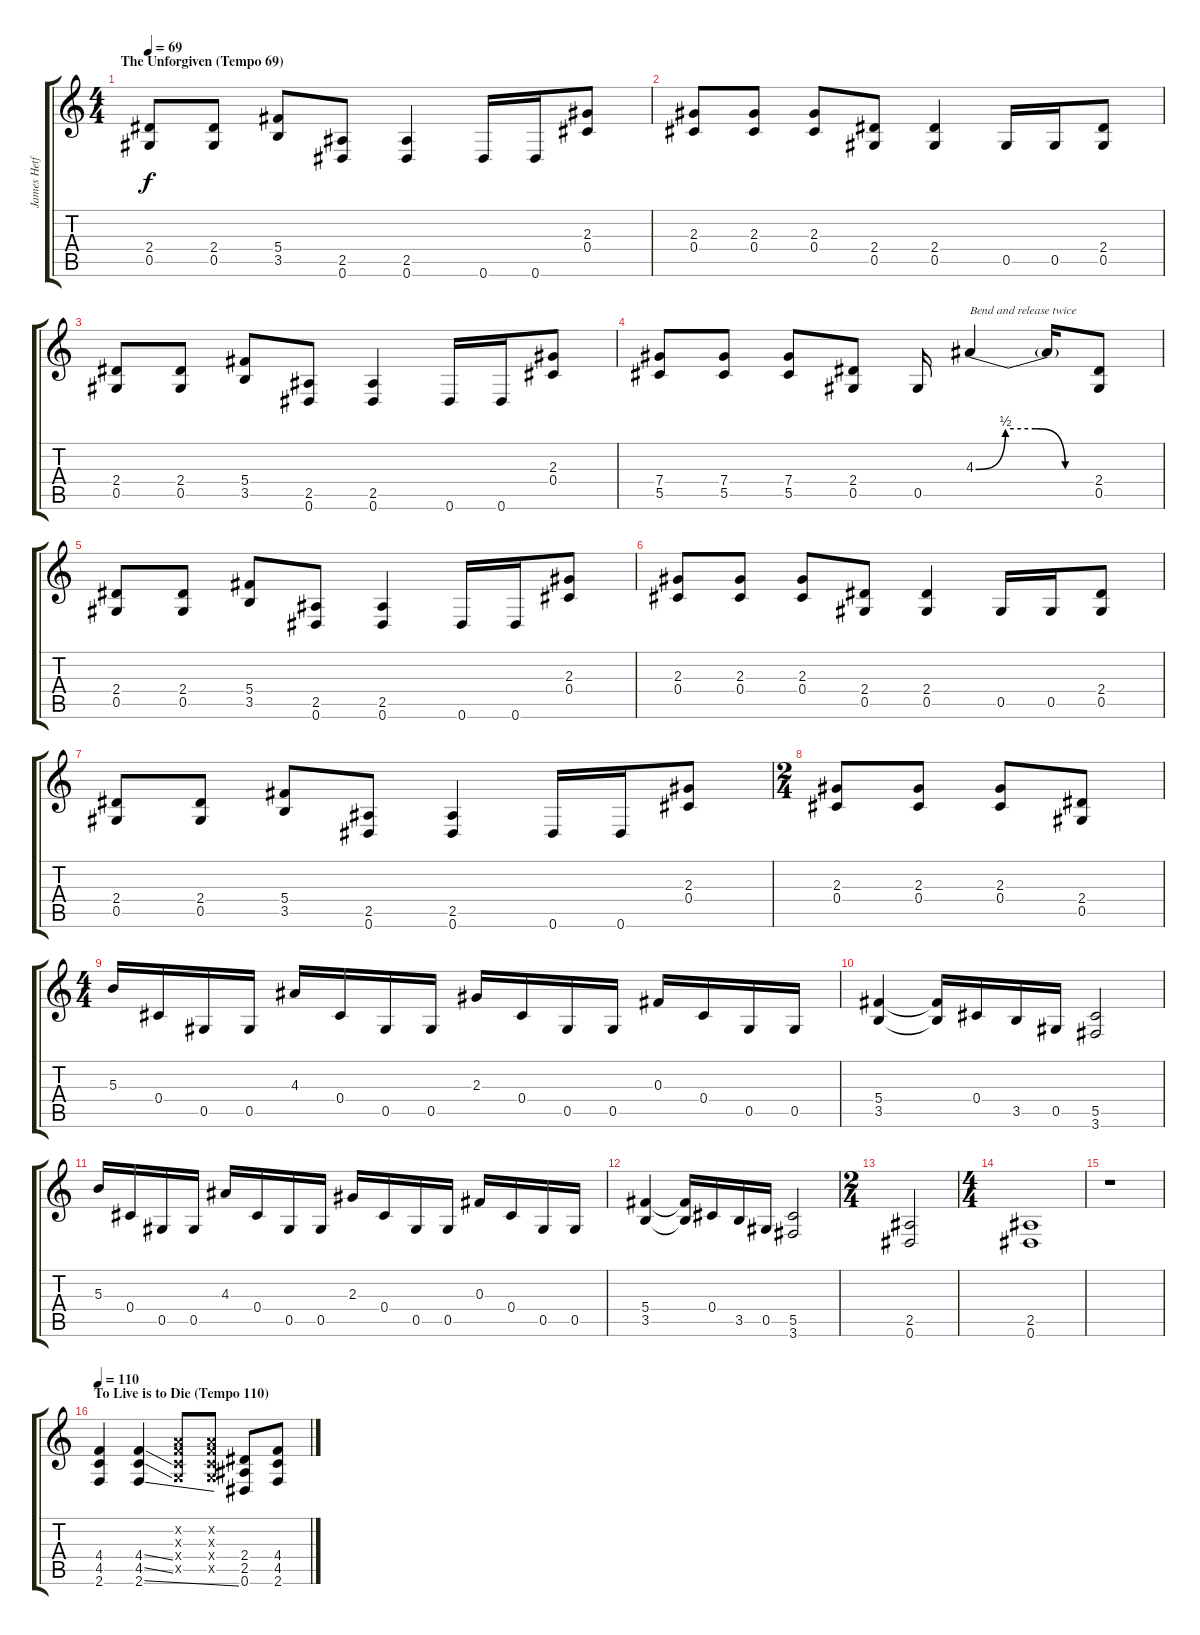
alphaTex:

\track ("James Hetfield (Distortion Guitar)" "James Hetf") {instrument distortionguitar}
\staff {score tabs}
\tuning (Eb4 Bb3 Gb3 Db3 Ab2 Eb2) {hide}
\ts (4 4)
\section ("" "The Unforgiven (Tempo 69)")
\tempo 69
\clef g2
\ks c
(2.4 0.5).8{dy f} (2.4 0.5).8 (5.4 3.5).8 (2.5 0.6).8 (2.5 0.6).4 0.6.16 0.6.16 (2.3 0.4).8 |
(2.3 0.4).8 (2.3 0.4).8 (2.3 0.4).8 (2.4 0.5).8 (2.4 0.5).4 0.5.16 0.5.16 (2.4 0.5).8 |
(2.4 0.5).8 (2.4 0.5).8 (5.4 3.5).8 (2.5 0.6).8 (2.5 0.6).4 0.6.16 0.6.16 (2.3 0.4).8 |
(7.4 5.5).8 (7.4 5.5).8 (7.4 5.5).8 (2.4 0.5).8 0.5.16 4.3{be (custom 0 0 15 2 30 2 45 0 60 0)}.4{txt "Bend and release twice"} 4.3{t}.16 (2.4 0.5).8 |
(2.4 0.5).8 (2.4 0.5).8 (5.4 3.5).8 (2.5 0.6).8 (2.5 0.6).4 0.6.16 0.6.16 (2.3 0.4).8 |
(2.3 0.4).8 (2.3 0.4).8 (2.3 0.4).8 (2.4 0.5).8 (2.4 0.5).4 0.5.16 0.5.16 (2.4 0.5).8 |
(2.4 0.5).8 (2.4 0.5).8 (5.4 3.5).8 (2.5 0.6).8 (2.5 0.6).4 0.6.16 0.6.16 (2.3 0.4).8 |
\ts (2 4)
(2.3 0.4).8 (2.3 0.4).8 (2.3 0.4).8 (2.4 0.5).8 |
\ts (4 4)
5.3.16 0.4.16 0.5.16 0.5.16 4.3.16 0.4.16 0.5.16 0.5.16 2.3.16 0.4.16 0.5.16 0.5.16 0.3.16 0.4.16 0.5.16 0.5.16 |
(5.4 3.5).4 (5.4{t} 3.5{t}).16 0.4.16 3.5.16 0.5.16 (5.5 3.6).2 |
5.3.16 0.4.16 0.5.16 0.5.16 4.3.16 0.4.16 0.5.16 0.5.16 2.3.16 0.4.16 0.5.16 0.5.16 0.3.16 0.4.16 0.5.16 0.5.16 |
(5.4 3.5).4 (5.4{t} 3.5{t}).16 0.4.16 3.5.16 0.5.16 (5.5 3.6).2 |
\ts (2 4)
(2.5 0.6).2 |
\ts (4 4)
(2.5 0.6).1 |
r.1 |
\section ("" "To Live is to Die (Tempo 110)")
\tempo 110
(4.4 4.5 2.6).4 (4.4{ss} 4.5{ss} 2.6{ss}).4 (-1.2{x} -1.3{x} -1.4{x} -1.5{x}).8 (-1.2{x} -1.3{x} -1.4{x} -1.5{x}).8 (2.4 2.5 0.6).8 (4.4 4.5 2.6).8
